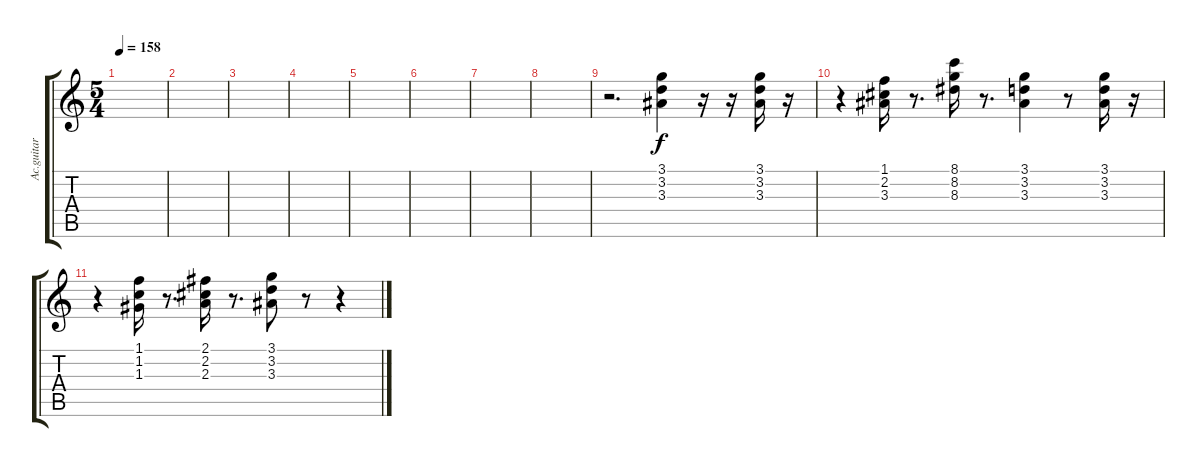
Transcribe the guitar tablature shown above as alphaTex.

\track ("Ac.guitar" "Ac.guitar") {instrument acousticguitarsteel}
\staff {score tabs}
\tuning (E4 B3 G3 D3 A2 E2) {hide}
\ts (5 4)
\tempo 158
\clef g2
\ks c
|
|
|
|
|
|
|
|
r.2{d} (3.1 3.2 3.3).4 r.16 r.16 (3.1 3.2 3.3).16 r.16 |
r.4 (1.1 2.2 3.3).16 r.8{d} (8.1 8.2 8.3).16 r.8{d} (3.1 3.2 3.3).4 r.8 (3.1 3.2 3.3).16 r.16 |
r.4 (1.1 1.2 1.3).16 r.8{d} (2.1 2.2 2.3).16 r.8{d} (3.1 3.2 3.3).8 r.8 r.4
